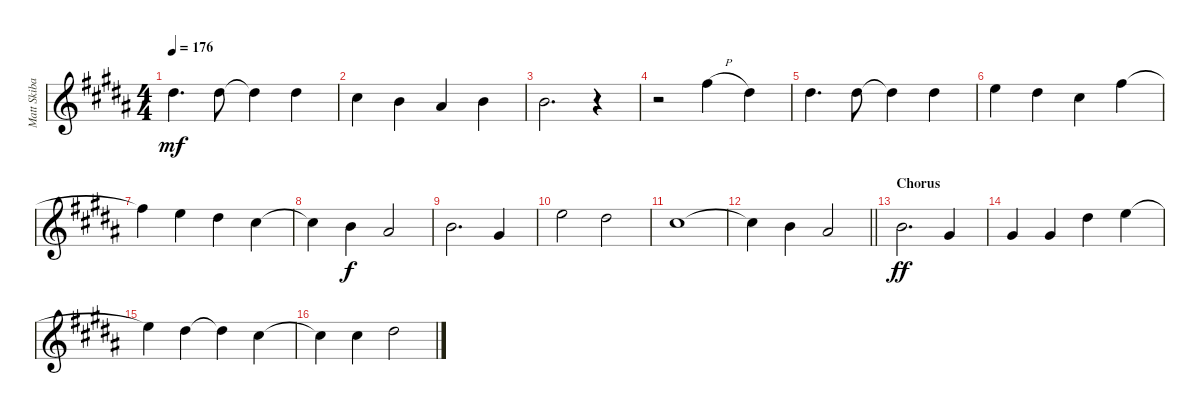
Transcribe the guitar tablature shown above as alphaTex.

\track ("Matt Skiba - Vocals" "Matt Skiba") {instrument distortionguitar}
\staff {score}
\tuning (E4 B3 G3 D3 A2 E2) {hide}
\ts (4 4)
\tempo 176
\clef g2
\ks b
4.2.4{d dy mf} 4.2.8 4.2{t}.4 4.2.4 |
6.3.4 0.2.4 3.3.4 0.2.4 |
0.2.2{d} r.4 |
r.2 11.3{h}.4 8.3.4 |
4.2.4{d} 4.2.8 4.2{t}.4 4.2.4 |
0.1.4 4.2.4 2.2.4 2.1.4 |
2.1{t}.4 0.1.4 4.2.4 2.2.4 |
2.2{t}.4 0.2.4{dy f} 3.3.2 |
4.3.2{d} 1.3.4 |
0.1.2 4.2.2 |
2.2.1 |
\barLineRight lightlight
2.2{t}.4 0.2.4 3.3.2 |
\section ("" "Chorus")
0.2.2{d dy ff} 6.4.4 |
1.3.4 1.3.4 8.3.4 0.1.4 |
0.1{t}.4 4.2.4 4.2{t}.4 2.2.4 |
2.2{t}.4 6.3.4 4.2.2
